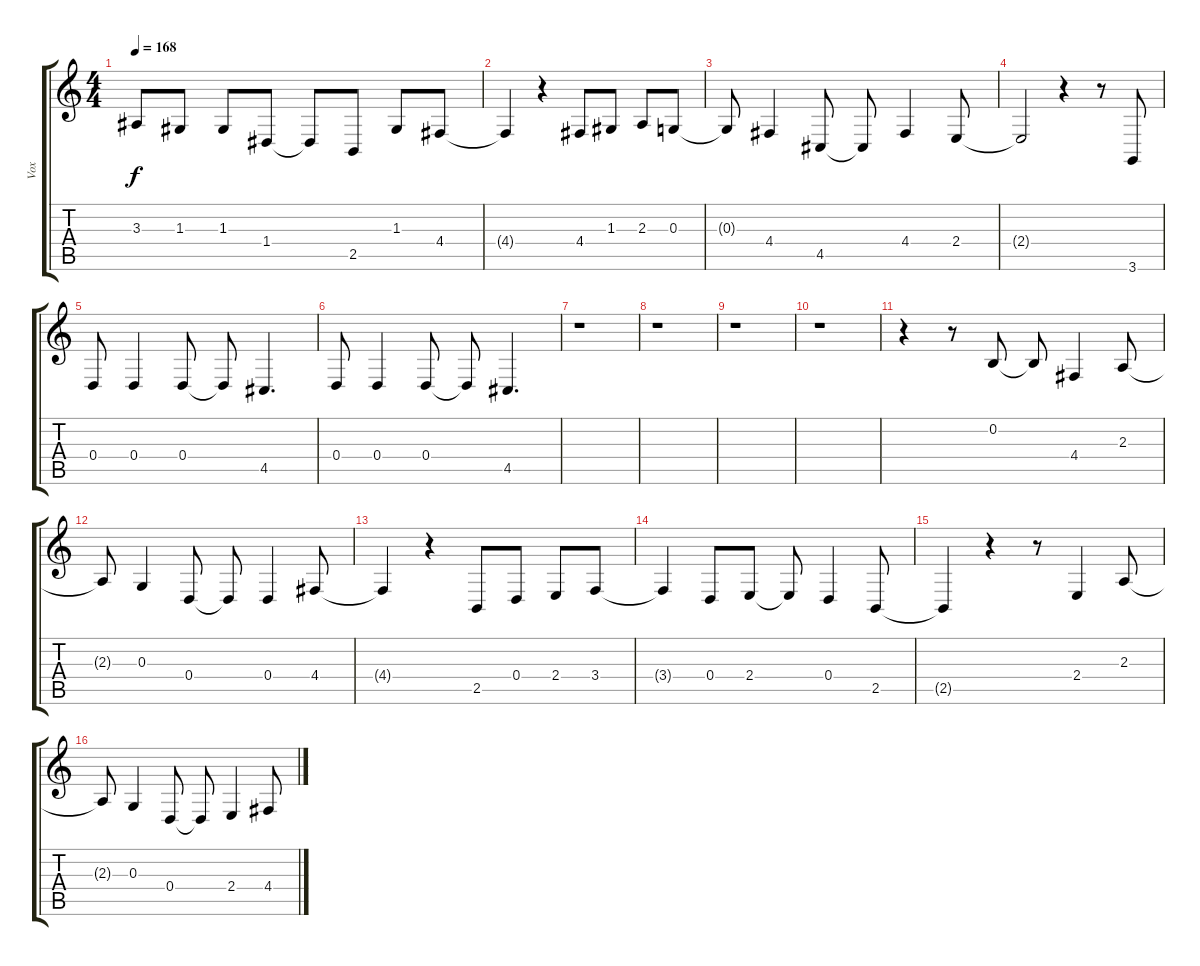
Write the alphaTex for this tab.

\track ("Vox" "Vox") {instrument drawbarorgan}
\staff {score tabs}
\tuning (E4 B3 G3 D3 A2 E2) {hide}
\ts (4 4)
\tempo 168
\clef g2
\ks c
3.3{t}.8{dy f} 1.3.8 1.3.8 1.4.8 1.4{t}.8 2.5.8 1.3.8 4.4.8 |
4.4{t}.4 r.4 4.4.8 1.3.8 2.3.8 0.3.8 |
0.3{t}.8 4.4.4 4.5.8 4.5{t}.8 4.4.4 2.4.8 |
2.4{t}.2 r.4 r.8 3.6.8 |
0.4.8 0.4.4 0.4.8 0.4{t}.8 4.5.4{d} |
0.4.8 0.4.4 0.4.8 0.4{t}.8 4.5.4{d} |
r.1 |
r.1 |
r.1 |
r.1 |
r.4 r.8 0.2.8 0.2{t}.8 4.4.4 2.3.8 |
2.3{t}.8 0.3.4 0.4.8 0.4{t}.8 0.4.4 4.4.8 |
4.4{t}.4 r.4 2.5.8 0.4.8 2.4.8 3.4.8 |
3.4{t}.4 0.4.8 2.4.8 2.4{t}.8 0.4.4 2.5.8 |
2.5{t}.4 r.4 r.8 2.4.4 2.3.8 |
2.3{t}.8 0.3.4 0.4.8 0.4{t}.8 2.4.4 4.4.8
